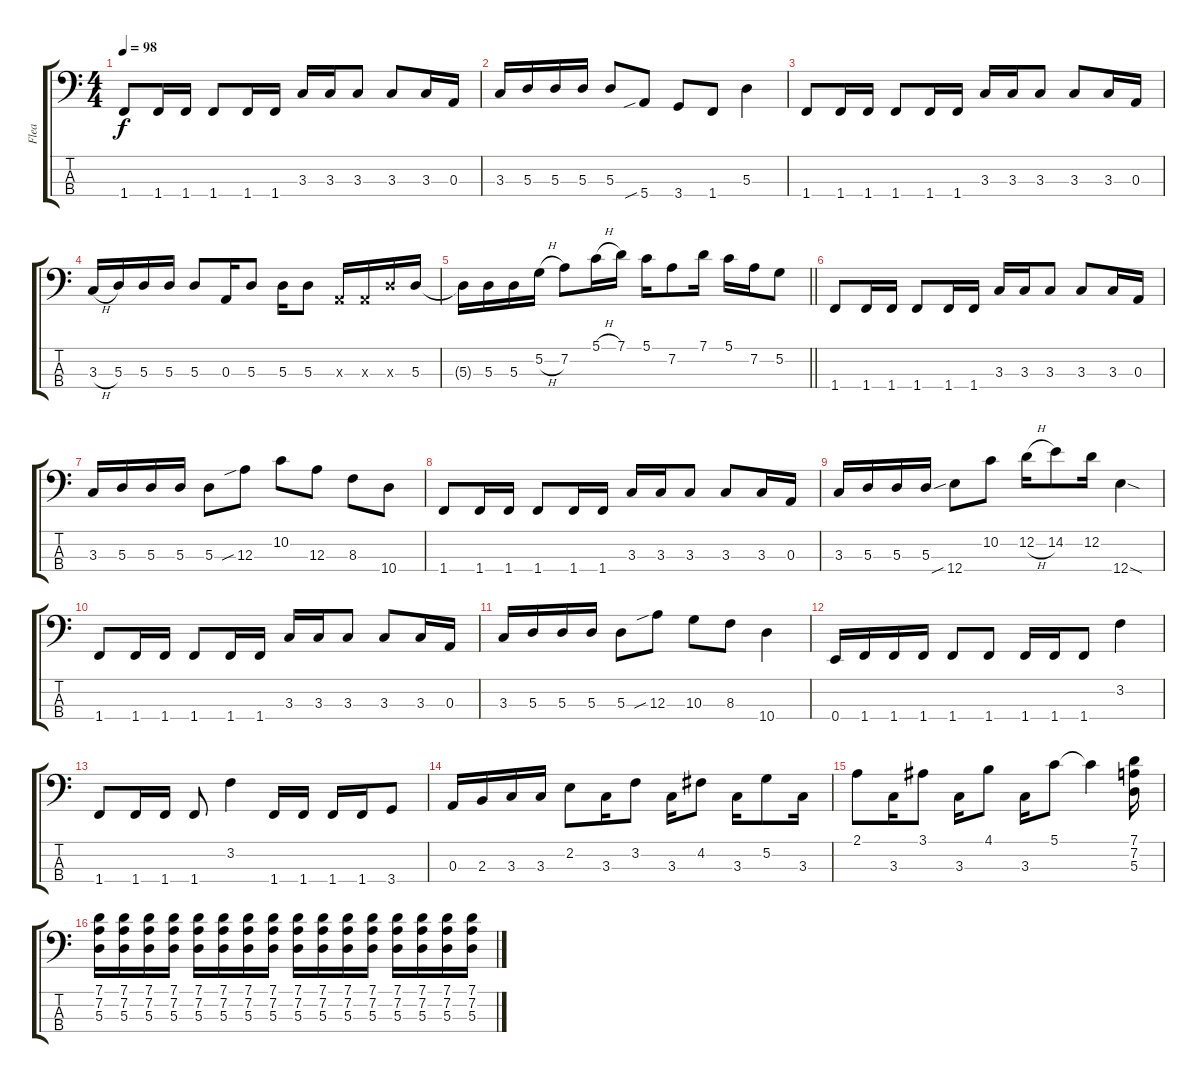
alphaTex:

\track ("Flea" "Flea") {instrument electricbassfinger}
\staff {score tabs}
\tuning (G2 D2 A1 E1) {hide}
\ts (4 4)
\tempo 98
\clef f4
\ks c
1.4.8{dy f} 1.4.16 1.4.16 1.4.8 1.4.16 1.4.16 3.3.16 3.3.16 3.3.8 3.3.8 3.3.16 0.3.16 |
3.3.16 5.3.16 5.3.16 5.3.16 5.3.8 5.4{sib}.8 3.4.8 1.4.8 5.3.4 |
1.4.8 1.4.16 1.4.16 1.4.8 1.4.16 1.4.16 3.3.16 3.3.16 3.3.8 3.3.8 3.3.16 0.3.16 |
3.3{h}.16 5.3.16 5.3.16 5.3.16 5.3.8 0.3.16 5.3.8 5.3.16 5.3.8 0.3{x}.16 0.3{x}.16 5.3{x}.16 5.3.16 |
\barLineRight lightlight
5.3{t}.16 5.3.16 5.3.16 5.2{h}.16 7.2.8 5.1{h}.16 7.1.16 5.1.16 7.2.8 7.1.16 5.1.16 7.2.16 5.2.8 |
1.4.8 1.4.16 1.4.16 1.4.8 1.4.16 1.4.16 3.3.16 3.3.16 3.3.8 3.3.8 3.3.16 0.3.16 |
3.3.16 5.3.16 5.3.16 5.3.16 5.3.8 12.3{sib}.8 10.2.8 12.3.8 8.3.8 10.4.8 |
1.4.8 1.4.16 1.4.16 1.4.8 1.4.16 1.4.16 3.3.16 3.3.16 3.3.8 3.3.8 3.3.16 0.3.16 |
3.3.16 5.3.16 5.3.16 5.3.16 12.4{sib}.8 10.2.8 12.2{h}.16 14.2.8 12.2.16 12.4{sod}.4 |
1.4.8 1.4.16 1.4.16 1.4.8 1.4.16 1.4.16 3.3.16 3.3.16 3.3.8 3.3.8 3.3.16 0.3.16 |
3.3.16 5.3.16 5.3.16 5.3.16 5.3.8 12.3{sib}.8 10.3.8 8.3.8 10.4.4 |
0.4.16 1.4.16 1.4.16 1.4.16 1.4.8 1.4.8 1.4.16 1.4.16 1.4.8 3.2.4 |
1.4.8 1.4.16 1.4.16 1.4.8 3.2.4 1.4.16 1.4.16 1.4.16 1.4.16 3.4.8 |
0.3.16 2.3.16 3.3.16 3.3.16 2.2.8 3.3.16 3.2.8 3.3.16 4.2.8 3.3.16 5.2.8 3.3.16 |
2.1.8 3.3.16 3.1.8 3.3.16 4.1.8 3.3.16 5.1.8 5.1{t}.4 (7.1 7.2 5.3).16 |
(7.1 7.2 5.3).16 (7.1 7.2 5.3).16 (7.1 7.2 5.3).16 (7.1 7.2 5.3).16 (7.1 7.2 5.3).16 (7.1 7.2 5.3).16 (7.1 7.2 5.3).16 (7.1 7.2 5.3).16 (7.1 7.2 5.3).16 (7.1 7.2 5.3).16 (7.1 7.2 5.3).16 (7.1 7.2 5.3).16 (7.1 7.2 5.3).16 (7.1 7.2 5.3).16 (7.1 7.2 5.3).16 (7.1 7.2 5.3).16
